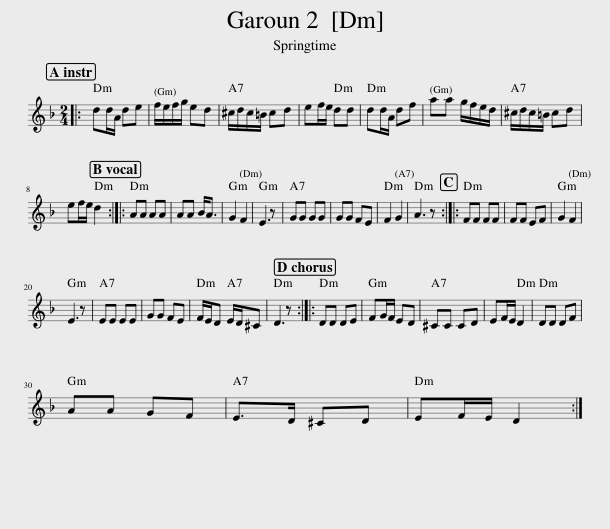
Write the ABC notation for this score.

X:1
L:1/8
M:2/4
I:linebreak $
K:Dmin
V:1 treble
V:1
|: dd/A/ de | f/e/f/g/ ed | ^c/d/c/=B/ cd | ef/e/ dd | dd/A/ df | %5
 aa g/f/e/d/ | ^c/d/c/=B/ cd |$ ef/e/ d2 :: AA AA | AA B<A | %10
 G2 F2 | E3 z | GG GG | GG FE | F2 G2 | %15
 A3 z :: FF FF | FF EF | G2 F2 |$ E3 z | %20
 EE EE | GG FE | F/E/D E/D/^C | D3 z :: DD DE | %25
 FG/F/ ED | ^CC CD | EF/E/ D2 | DD DF |$ AA GF | %30
 E>D ^CD | EF/E/ D2 :| %32
